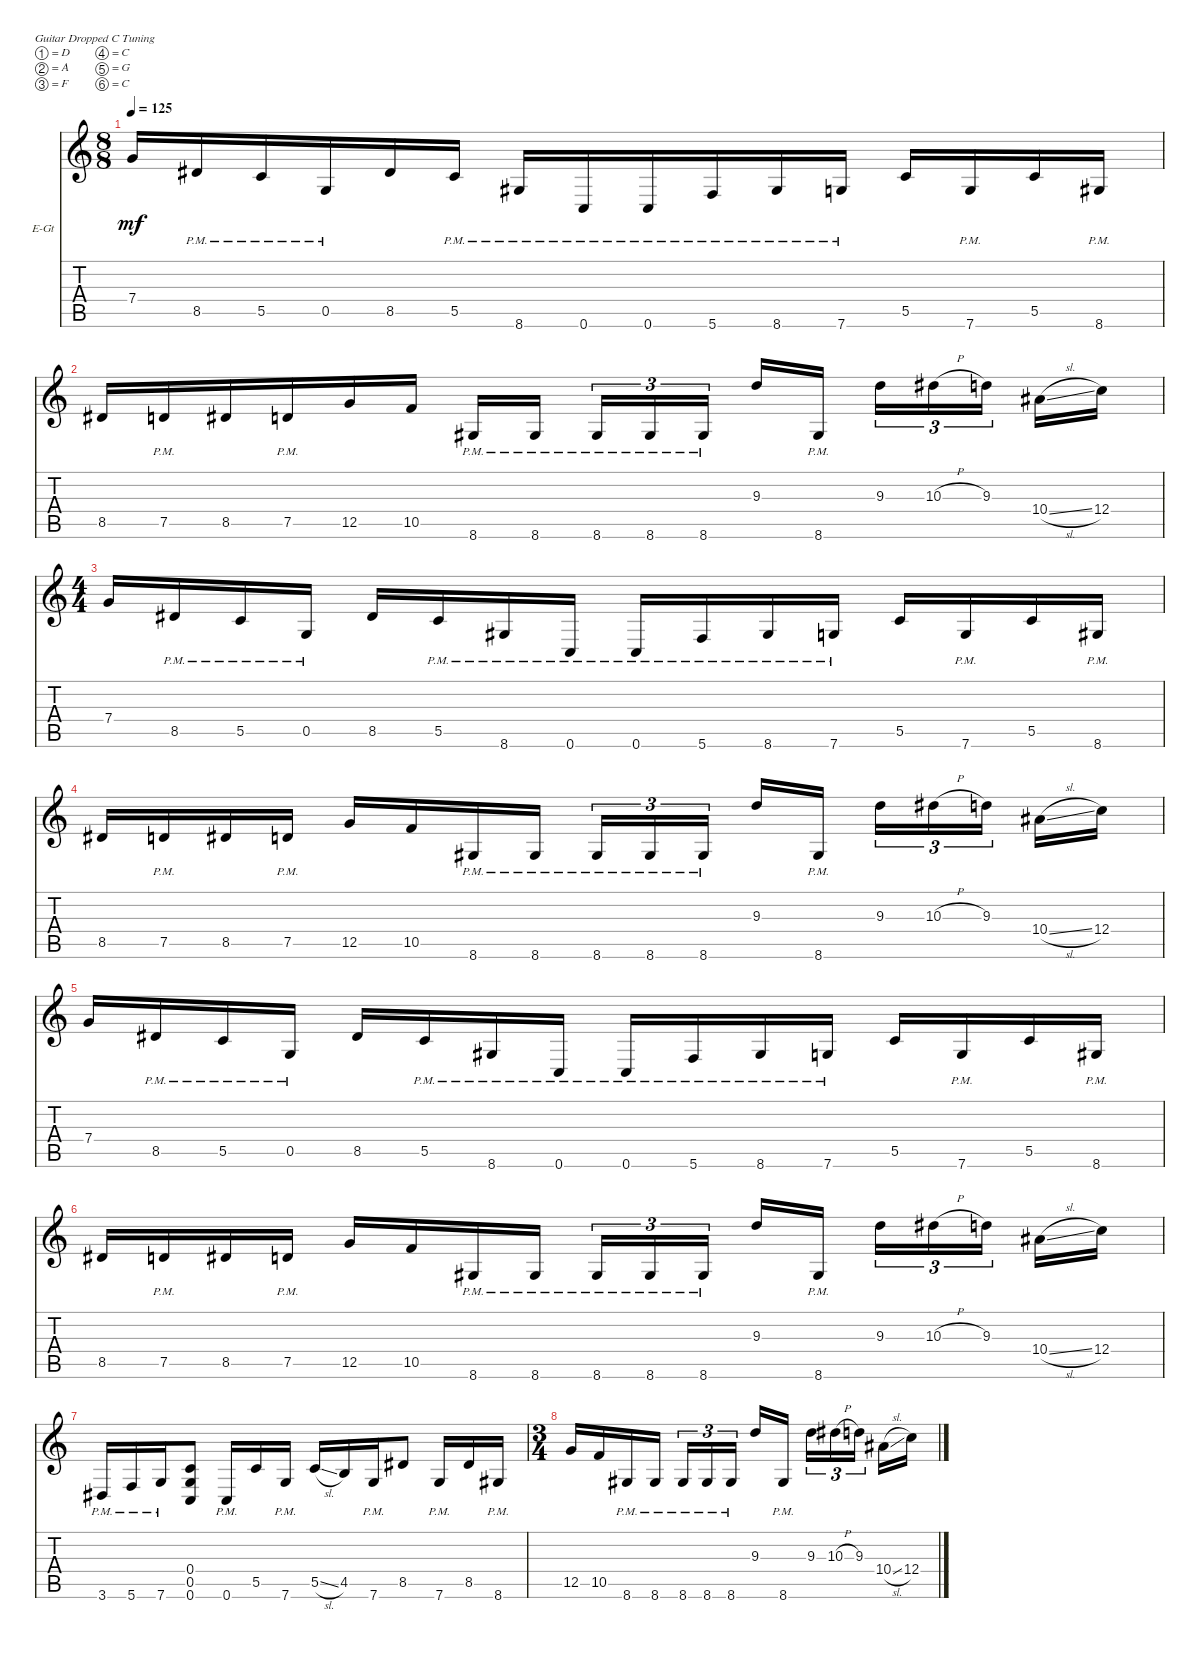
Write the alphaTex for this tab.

\defaultSystemsLayout 4
\bracketExtendMode nobrackets
\firstSystemTrackNameOrientation horizontal
\otherSystemsTrackNameOrientation horizontal
\track ("Gajic Guitar" "E-Gt") {instrument distortionguitar}
\staff {score tabs}
\tuning (D4 A3 F3 C3 G2 C2)
\ts (8 8)
\tempo 125
\clef g2
\ks c
7.4.16{dy mf} 8.5{pm}.16 5.5{pm}.16 0.5{pm}.16 8.5.16 5.5{pm}.16 8.6{pm}.16 0.6{pm}.16 0.6{pm}.16 5.6{pm}.16 8.6{pm}.16 7.6{pm}.16 5.5.16 7.6{pm}.16 5.5.16 8.6{pm}.16 |
8.5.16 7.5{pm}.16 8.5.16 7.5{pm}.16 12.5.16 10.5.16 8.6{pm}.16 8.6{pm}.16 8.6{pm}.16{tu (3 2)} 8.6{pm}.16{tu (3 2)} 8.6{pm}.16{tu (3 2)} 9.3.16 8.6{pm}.16 9.3.16{tu (3 2)} 10.3{h}.16{tu (3 2)} 9.3.16{tu (3 2)} 10.4{sl}.16 12.4.16 |
\ts (4 4)
7.4.16 8.5{pm}.16 5.5{pm}.16 0.5{pm}.16 8.5.16 5.5{pm}.16 8.6{pm}.16 0.6{pm}.16 0.6{pm}.16 5.6{pm}.16 8.6{pm}.16 7.6{pm}.16 5.5.16 7.6{pm}.16 5.5.16 8.6{pm}.16 |
8.5.16 7.5{pm}.16 8.5.16 7.5{pm}.16 12.5.16 10.5.16 8.6{pm}.16 8.6{pm}.16 8.6{pm}.16{tu (3 2)} 8.6{pm}.16{tu (3 2)} 8.6{pm}.16{tu (3 2)} 9.3.16 8.6{pm}.16 9.3.16{tu (3 2)} 10.3{h}.16{tu (3 2)} 9.3.16{tu (3 2)} 10.4{sl}.16 12.4.16 |
7.4.16 8.5{pm}.16 5.5{pm}.16 0.5{pm}.16 8.5.16 5.5{pm}.16 8.6{pm}.16 0.6{pm}.16 0.6{pm}.16 5.6{pm}.16 8.6{pm}.16 7.6{pm}.16 5.5.16 7.6{pm}.16 5.5.16 8.6{pm}.16 |
8.5.16 7.5{pm}.16 8.5.16 7.5{pm}.16 12.5.16 10.5.16 8.6{pm}.16 8.6{pm}.16 8.6{pm}.16{tu (3 2)} 8.6{pm}.16{tu (3 2)} 8.6{pm}.16{tu (3 2)} 9.3.16 8.6{pm}.16 9.3.16{tu (3 2)} 10.3{h}.16{tu (3 2)} 9.3.16{tu (3 2)} 10.4{sl}.16 12.4.16 |
3.6{pm}.16 5.6{pm}.16 7.6{pm}.16 (0.4 0.5 0.6).8 0.6{pm}.16 5.5.16 7.6{pm}.16 5.5{sl}.16 4.5.16 7.6{pm}.16 8.5.8 7.6{pm}.16 8.5.16 8.6{pm}.16 |
\ts (3 4)
12.5.16 10.5.16 8.6{pm}.16 8.6{pm}.16 8.6{pm}.16{tu (3 2)} 8.6{pm}.16{tu (3 2)} 8.6{pm}.16{tu (3 2)} 9.3.16 8.6{pm}.16 9.3.16{tu (3 2)} 10.3{h}.16{tu (3 2)} 9.3.16{tu (3 2)} 10.4{sl}.16 12.4.16
